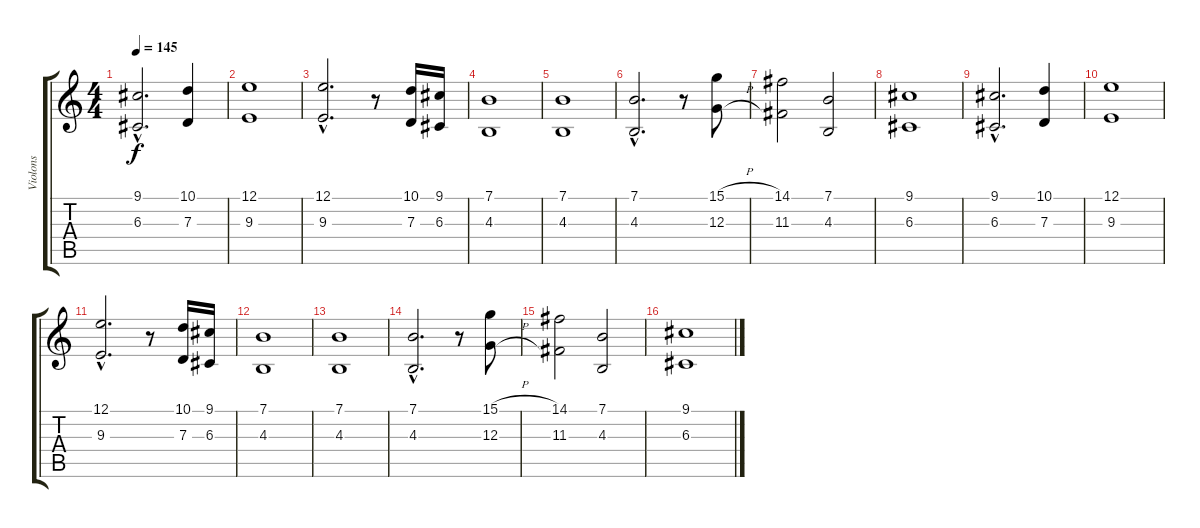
\track ("Violons" "Violons") {instrument violin}
\staff {score tabs}
\tuning (E4 B3 G3 D3 A2 E2) {hide}
\ts (4 4)
\tempo 145
\clef g2
\ks c
(9.1{hac} 6.3{hac}).2{d dy f} (10.1 7.3).4 |
(12.1 9.3).1 |
(12.1{hac} 9.3{hac}).2{d} r.8 (10.1 7.3).16 (9.1 6.3).16 |
(7.1 4.3).1 |
(7.1 4.3).1 |
(7.1{hac} 4.3{hac}).2{d} r.8 (15.1{h} 12.3{h}).8 |
(14.1 11.3).2 (7.1 4.3).2 |
(9.1 6.3).1 |
(9.1{hac} 6.3{hac}).2{d} (10.1 7.3).4 |
(12.1 9.3).1 |
(12.1{hac} 9.3{hac}).2{d} r.8 (10.1 7.3).16 (9.1 6.3).16 |
(7.1 4.3).1 |
(7.1 4.3).1 |
(7.1{hac} 4.3{hac}).2{d} r.8 (15.1{h} 12.3{h}).8 |
(14.1 11.3).2 (7.1 4.3).2 |
(9.1 6.3).1
